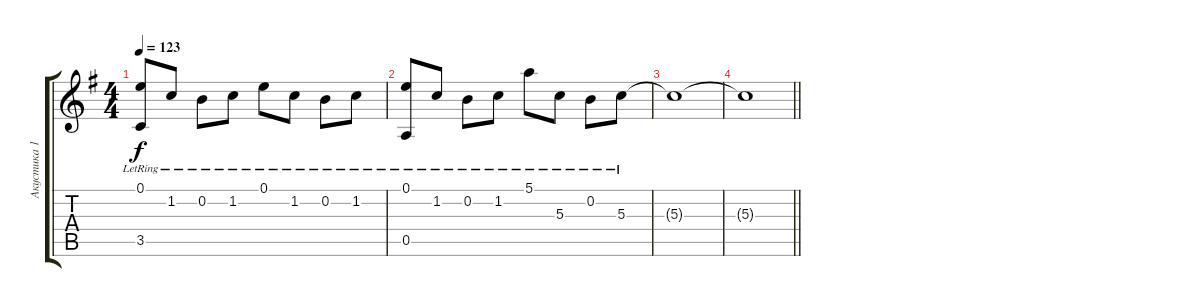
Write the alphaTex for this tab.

\track ("Акустика 1" "Акустика 1") {instrument acousticguitarsteel}
\staff {score tabs}
\tuning (E4 B3 G3 D3 A2 E2) {hide}
\ts (4 4)
\tempo 123
\clef g2
\ks g
(0.1{lr} 3.5{lr}).8{dy f} 1.2{lr}.8 0.2{lr}.8 1.2{lr}.8 0.1{lr}.8 1.2{lr}.8 0.2{lr}.8 1.2{lr}.8 |
(0.1{lr} 0.5{lr}).8 1.2{lr}.8 0.2{lr}.8 1.2{lr}.8 5.1{lr}.8 5.3{lr}.8 0.2{lr}.8 5.3{lr}.8 |
5.3{t}.1 |
\barLineRight lightlight
5.3{t}.1
